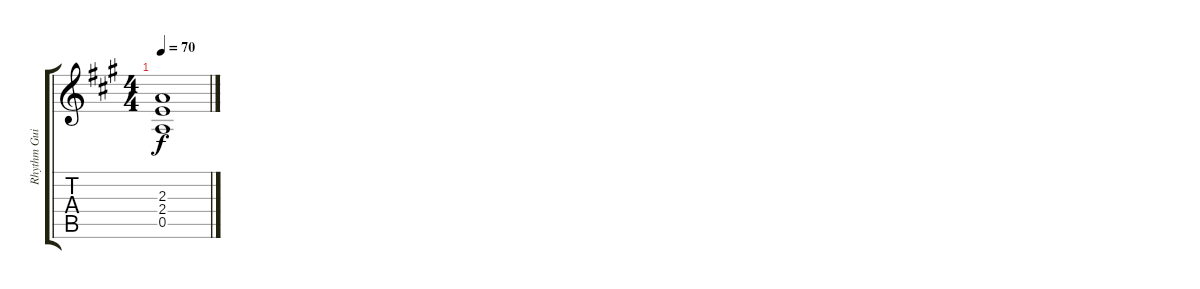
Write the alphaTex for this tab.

\track ("Rhythm Guitar (Richie Sambora)" "Rhythm Gui") {instrument distortionguitar}
\staff {score tabs}
\tuning (E4 B3 G3 D3 A2 E2) {hide}
\ts (4 4)
\tempo 70
\clef g2
\ks a
(2.3{t} 2.4{t} 0.5{t}).1{dy f}
